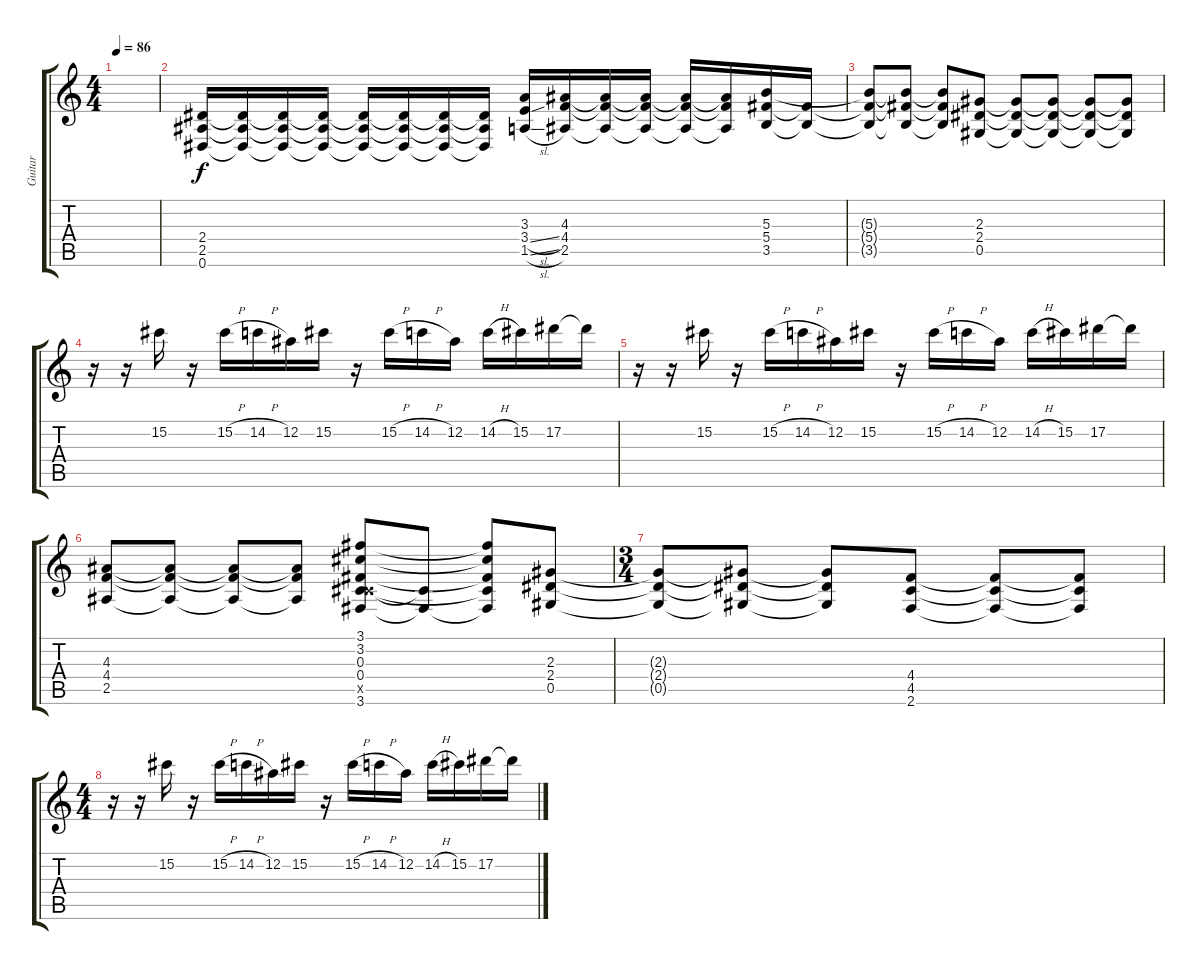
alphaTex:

\track ("Guitar" "Guitar") {instrument overdrivenguitar}
\staff {score tabs}
\tuning (Eb4 Bb3 Gb3 Db3 Ab2 Eb2) {hide}
\ts (4 4)
\tempo 86
\clef g2
\ks c
|
(2.4 2.5 0.6).16 (2.4{t} 2.5{t} 0.6{t}).16 (2.4{t} 2.5{t} 0.6{t}).16 (2.4{t} 2.5{t} 0.6{t}).16 (2.4{t} 2.5{t} 0.6{t}).16 (2.4{t} 2.5{t} 0.6{t}).16 (2.4{t} 2.5{t} 0.6{t}).16 (2.4{t} 2.5{t} 0.6{t}).16 (3.3 3.4{sl} 1.5{sl}).16 (4.3 4.4 2.5).16 (4.3{t} 4.4{t} 2.5{t}).16 (4.3{t} 4.4{t} 2.5{t}).16 (4.3{t} 4.4{t} 2.5{t}).16 (4.3{t} 4.4{t} 2.5{t}).16 (5.3 5.4 3.5).16 (5.4{t} 3.5{t}).16 |
(5.3{t} 5.4{t} 3.5{t}).8 (5.3{t} 5.4{t} 3.5{t}).8 (5.3{t} 5.4{t} 3.5{t}).8 (2.3 2.4 0.5).8 (2.3{t} 2.4{t} 0.5{t}).8 (2.3{t} 2.4{t} 0.5{t}).8 (2.3{t} 2.4{t} 0.5{t}).8 (2.3{t} 2.4{t} 0.5{t}).8 |
r.16 r.16 15.2.16 r.16 15.2{h}.16 14.2{h}.16 12.2.16 15.2.16 r.16 15.2{h}.16 14.2{h}.16 12.2.16 14.2{h}.16 15.2.16 17.2.16 17.2{t}.16 |
r.16 r.16 15.2.16 r.16 15.2{h}.16 14.2{h}.16 12.2.16 15.2.16 r.16 15.2{h}.16 14.2{h}.16 12.2.16 14.2{h}.16 15.2.16 17.2.16 17.2{t}.16 |
(4.3 4.4 2.5).8 (4.3{t} 4.4{t} 2.5{t}).8 (4.3{t} 4.4{t} 2.5{t}).8 (4.3{t} 4.4{t} 2.5{t}).8 (3.1 3.2 0.3 0.4 5.5{x} 3.6).8 (5.5{t} 3.6{t}).8 (3.1{t} 3.2{t} 0.3{t} 0.4{t} 3.6{t}).8 (2.3 2.4 0.5).8 |
\ts (3 4)
(2.3{t} 2.4{t} 0.5{t}).8 (2.3{t} 2.4{t} 0.5{t}).8 (2.3{t} 2.4{t} 0.5{t}).8 (4.4 4.5 2.6).8 (4.4{t} 4.5{t} 2.6{t}).8 (4.4{t} 4.5{t} 2.6{t}).8 |
\ts (4 4)
r.16 r.16 15.2.16 r.16 15.2{h}.16 14.2{h}.16 12.2.16 15.2.16 r.16 15.2{h}.16 14.2{h}.16 12.2.16 14.2{h}.16 15.2.16 17.2.16 17.2{t}.16
